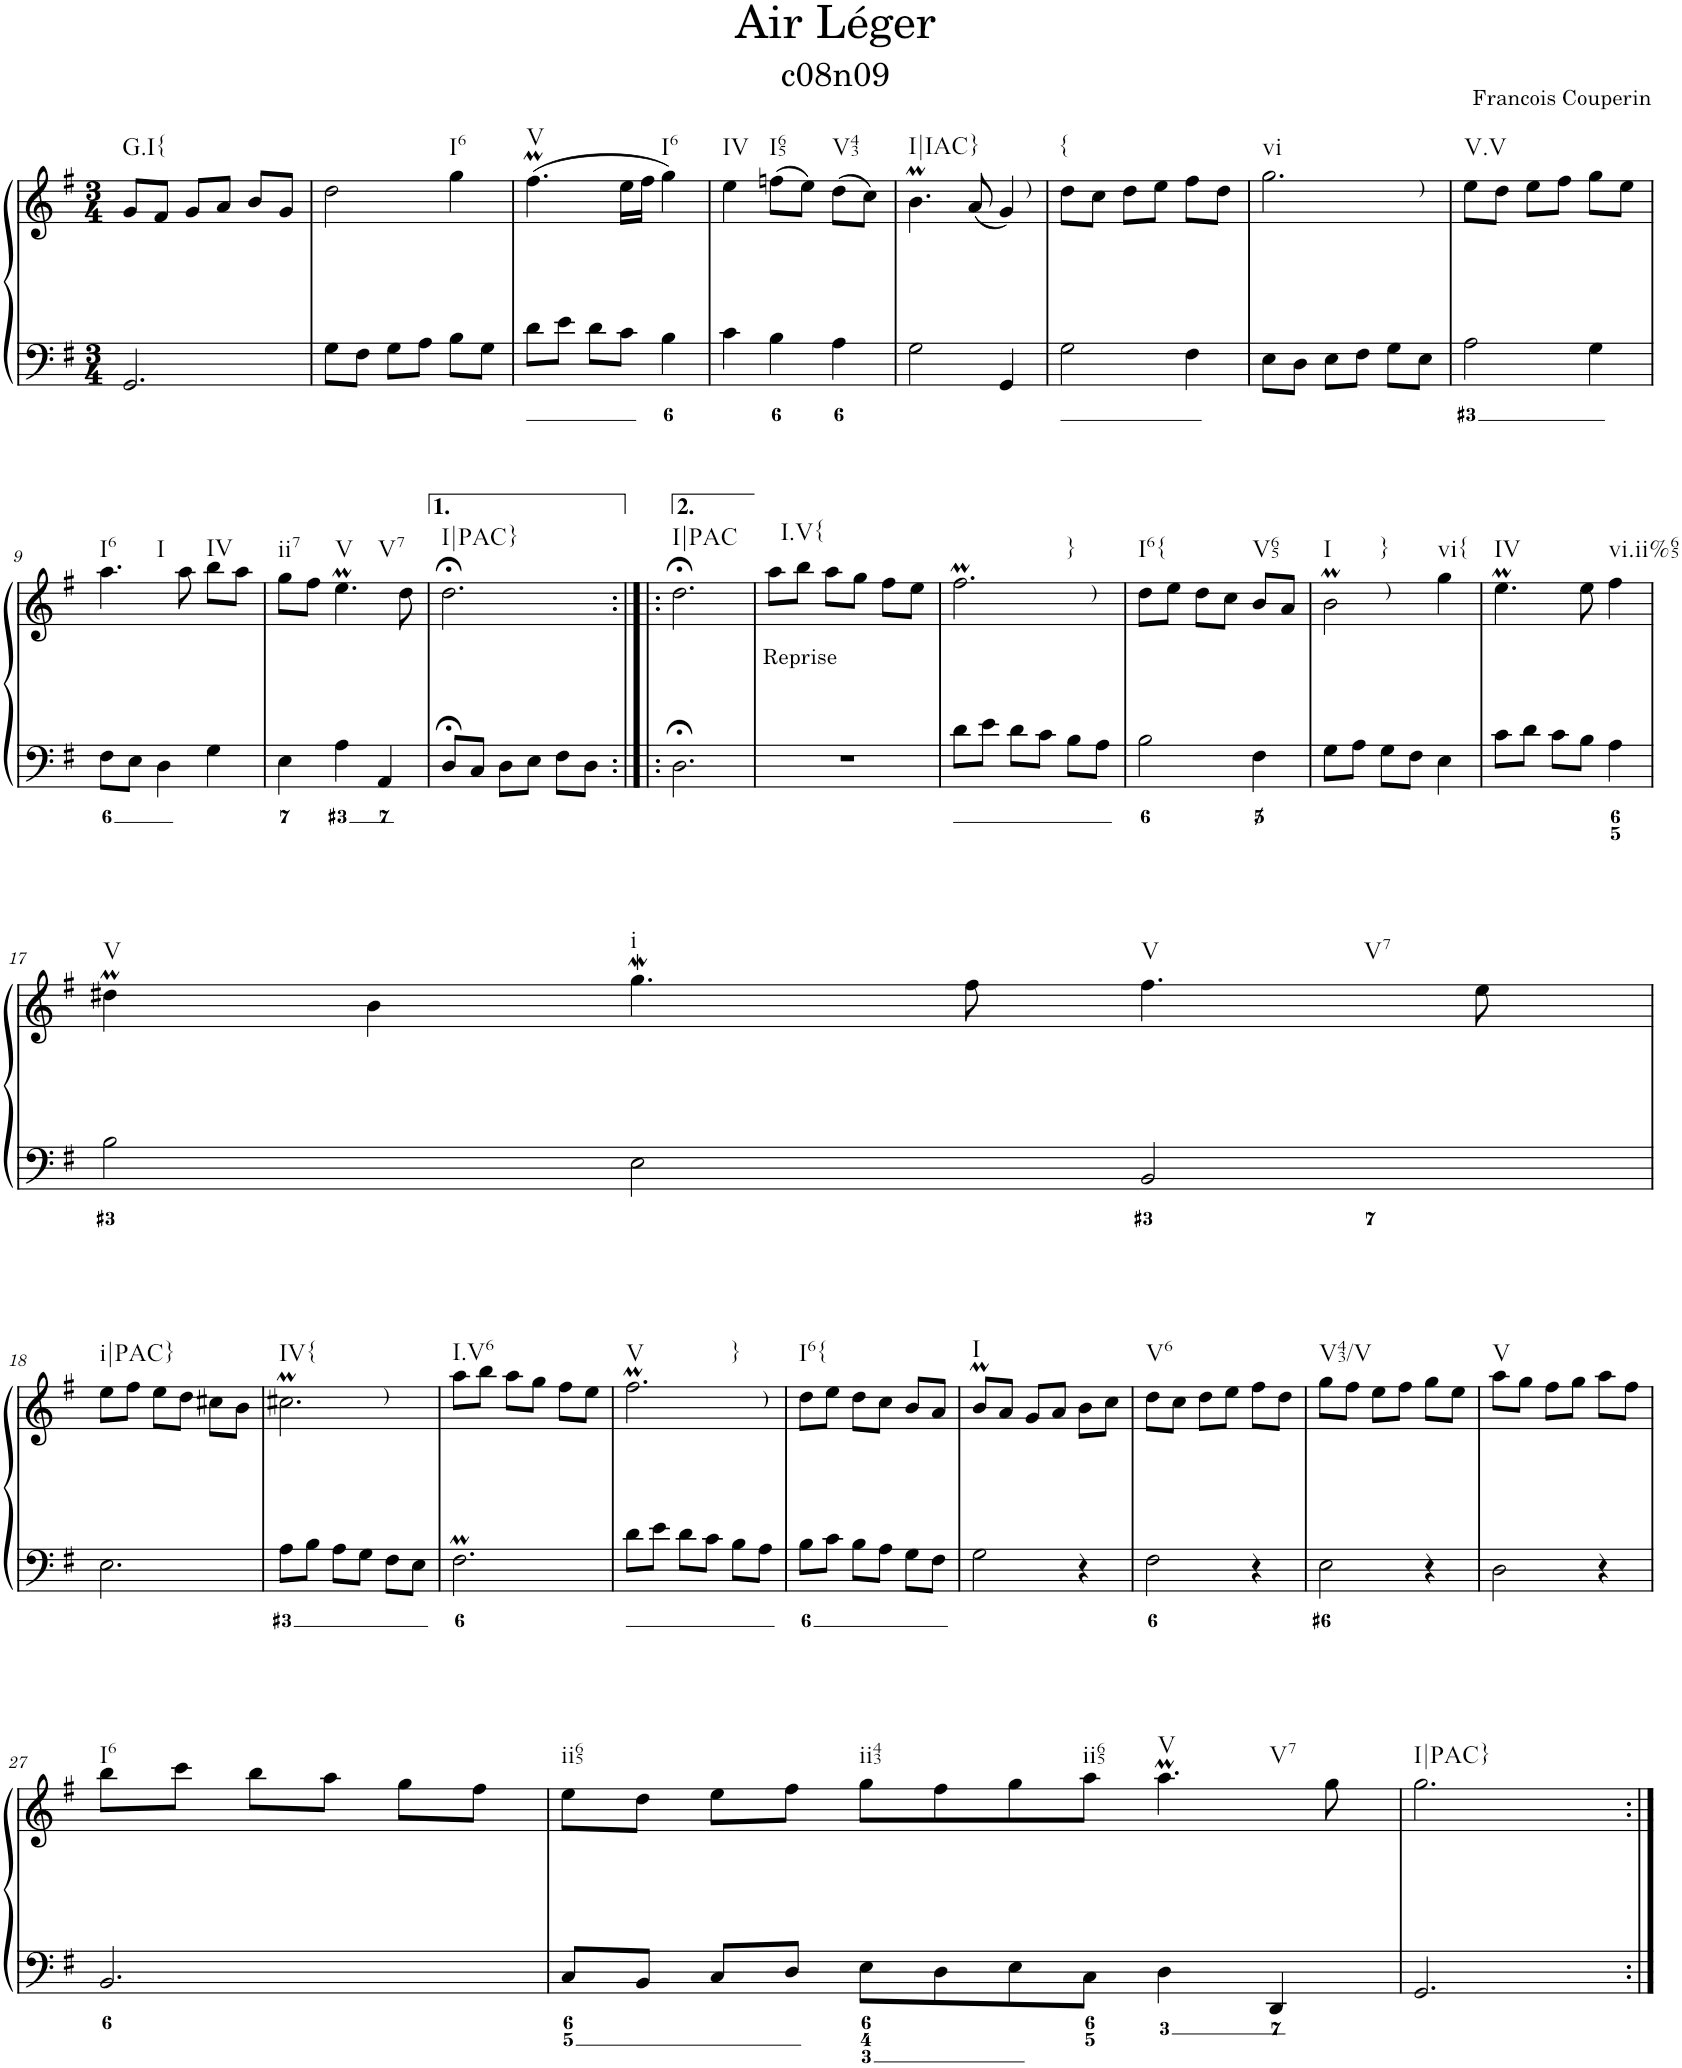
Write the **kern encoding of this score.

**kern	**kern
*part1	*part1
*staff2	*staff1
*I"Piano	*
*I'Pno.	*
*clefF4	*clefG2
*k[f#]	*k[f#]
*M3/4	*M3/4
=1	=1
!	!LO:TX:b:t=G.I{
2.GG/	8g/L
.	8f#/J
.	8g/L
.	8a/J
.	8b/L
.	8g/J
=2	=2
8G\L	2dd\
8F#\J	.
8G\L	.
8A\J	.
!	!LO:TX:b:t=I6
8B\L	4gg\
8G\J	.
=3	=3
!	!LO:TX:b:t=V
8d\L	(4.ff#m\
8e\J	.
8d\L	.
8c\J	16ee\LL
.	16ff#\JJ
!	!LO:TX:b:t=I6
4B\	4gg\)
=4	=4
!	!LO:TX:b:t=IV
4c\	4ee\
!	!LO:TX:b:t=I65
4B\	(8ffn\L
.	8ee\J)
!	!LO:TX:b:t=V43
4A\	(8dd\L
.	8cc\J)
=5	=5
!	!LO:TX:b:t=I|IAC}
2G\	4.bm\
.	(8a/
!	!LO:TX:a:t=)
4GG/	4g/)
=6	=6
!	!LO:TX:b:t={
2G\	8dd\L
.	8cc\J
.	8dd\L
.	8ee\J
4F#\	8ff#\L
.	8dd\J
=7	=7
!	!LO:TX:a:t=)
!	!LO:TX:b:t=vi
8E\L	2.gg\
8D\J	.
8E\L	.
8F#\J	.
8G\L	.
8E\J	.
=8	=8
!	!LO:TX:b:t=V.V
2A\	8ee\L
.	8dd\J
.	8ee\L
.	8ff#\J
4G\	8gg\L
.	8ee\J
!!LO:LB:g=z
=9	=9
!	!LO:TX:b:t=I6
!	!LO:TX:b:t=I
8F#\L	4.aa\
8E\J	.
4D\	.
.	8aa\
!	!LO:TX:b:t=IV
4G\	8bb\L
.	8aa\J
=10	=10
!	!LO:TX:b:t=ii7
4E\	8gg\L
.	8ff#\J
!	!LO:TX:b:t=V
!	!LO:TX:b:t=V7
4A\	4.eeM\
4AA/	.
.	8dd\
=11	=11
!	!LO:TX:b:t=I|PAC}
8D;</L	2.dd;<\
8C/J	.
8D\L	.
8E\J	.
8F#\L	.
8D\J	.
=11X1:|!|:	=11X1:|!|:
!	!LO:TX:b:t=I|PAC
2.D;<\	2.dd;<\
=12	=12
!	!LO:TX:b:t=I.V{
!LO:TX:a:t=Reprise	!
2.r	8aa\L
.	8bb\J
.	8aa\L
.	8gg\J
.	8ff#\L
.	8ee\J
=13	=13
!	!LO:TX:a:t=)
!	!LO:TX:b:t=}
8d\L	2.ff#m\
8e\J	.
8d\L	.
8c\J	.
8B\L	.
8A\J	.
=14	=14
!	!LO:TX:b:t=I6{
2B\	8dd\L
.	8ee\J
.	8dd\L
.	8cc\J
!	!LO:TX:b:t=V65
4F#\	8b/L
.	8a/J
=15	=15
!	!LO:TX:a:t=)
!	!LO:TX:b:t=I
!	!LO:TX:b:t=}
8G\L	2bm\
8A\J	.
8G\L	.
8F#\J	.
!	!LO:TX:b:t=vi{
4E\	4gg\
=16	=16
!	!LO:TX:b:t=IV
8c\L	4.eeM\
8d\J	.
8c\L	.
8B\J	8ee\
!	!LO:TX:b:t=vi.ii%65
4A\	4ff#\
!!LO:LB:g=z
=17	=17
!	!LO:TX:b:t=V
2B\	4dd#Xm\
.	4b\
!	!LO:TX:b:t=i
[4E\	[4ggw\
4ryy	8ryy
.	8ff#\
!	!LO:TX:b:t=V
!	!LO:TX:b:t=V7
2BB/	4.ff#\
.	8ee\
!!LO:LB:g=z
=18	=18
!	!LO:TX:b:t=i|PAC}
2.E\	8ee\L
.	8gg\]
.	8ff#\J
.	8ee\L
.	8dd\J
.	8cc#X\L
4E\]	8b\J
.	8ryy
=19	=19
!	!LO:TX:a:t=)
!	!LO:TX:b:t=IV{
8A\L	2.cc#Xm\
8B\J	.
8A\L	.
8G\J	.
8F#\L	.
8E\J	.
=20	=20
!	!LO:TX:b:t=I.V6
2.F#m\	8aa\L
.	8bb\J
.	8aa\L
.	8gg\J
.	8ff#\L
.	8ee\J
=21	=21
!	!LO:TX:a:t=)
!	!LO:TX:b:t=V
!	!LO:TX:b:t=}
8d\L	2.ff#m\
8e\J	.
8d\L	.
8c\J	.
8B\L	.
8A\J	.
=22	=22
!	!LO:TX:b:t=I6{
8B\L	8dd\L
8c\J	8ee\J
8B\L	8dd\L
8A\J	8cc\J
8G\L	8b/L
8F#\J	8a/J
=23	=23
!	!LO:TX:b:t=I
2G\	8bm/L
.	8a/J
.	8g/L
.	8a/J
4r	8b\L
.	8cc\J
=24	=24
!	!LO:TX:b:t=V6
2F#\	8dd\L
.	8cc\J
.	8dd\L
.	8ee\J
4r	8ff#\L
.	8dd\J
=25	=25
!	!LO:TX:b:t=V43/V
2E\	8gg\L
.	8ff#\J
.	8ee\L
.	8ff#\J
4r	8gg\L
.	8ee\J
=26	=26
!	!LO:TX:b:t=V
2D\	8aa\L
.	8gg\J
.	8ff#\L
.	8gg\J
4r	8aa\L
.	8ff#\J
!!LO:LB:g=z
=27	=27
!	!LO:TX:b:t=I6
2.BB/	8bb\L
.	8ccc\J
.	8bb\L
.	8aa\J
.	8gg\L
.	8ff#\J
=28	=28
!	!LO:TX:b:t=ii65
8C/L	8ee\L
8BB/J	8dd\J
8C/L	8ee\L
8D/J	8ff#\J
!	!LO:TX:b:t=ii43
8E\L	8gg\L
8D\	8ff#\
8E\	8gg\
!	!LO:TX:b:t=ii65
8C\J	8aa\J
!	!LO:TX:b:t=V
!	!LO:TX:b:t=V7
4D\	4.aaM\
4DD/	.
.	8gg\
=29	=29
!	!LO:TX:b:t=I|PAC}
2.GG/	2.gg\
=:|!	=:|!
*-	*-
